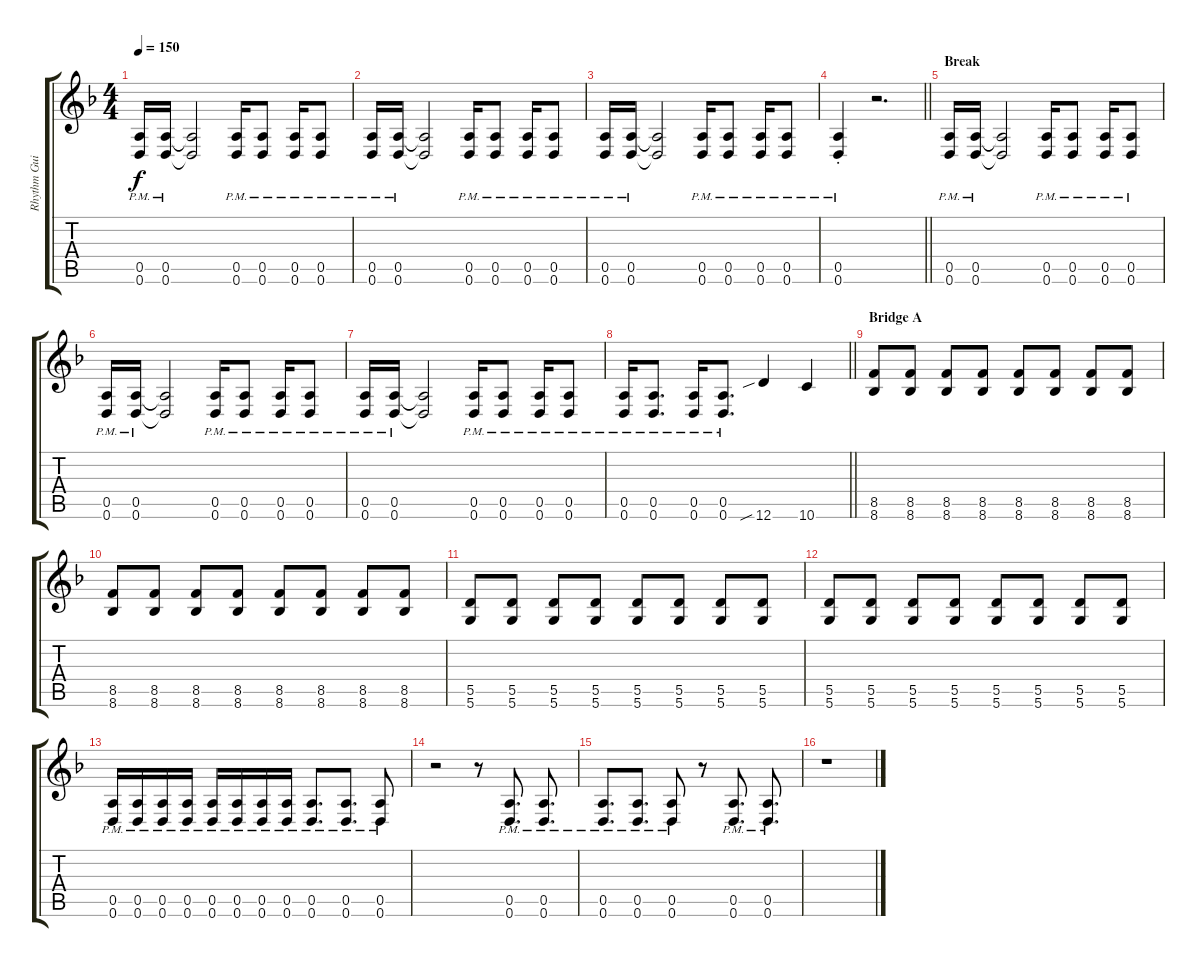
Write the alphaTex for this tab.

\track ("Rhythm Guitar" "Rhythm Gui") {instrument distortionguitar}
\staff {score tabs}
\tuning (E4 B3 G3 D3 A2 D2) {hide}
\ts (4 4)
\tempo 150
\clef g2
\ks f
(0.5{pm} 0.6{pm}).16{dy f} (0.5{pm} 0.6{pm}).16 (0.5{t} 0.6{t}).2 (0.5{pm} 0.6{pm}).16 (0.5{pm} 0.6{pm}).8 (0.5{pm} 0.6{pm}).16 (0.5{pm} 0.6{pm}).8 |
(0.5{pm} 0.6{pm}).16 (0.5{pm} 0.6{pm}).16 (0.5{t} 0.6{t}).2 (0.5{pm} 0.6{pm}).16 (0.5{pm} 0.6{pm}).8 (0.5{pm} 0.6{pm}).16 (0.5{pm} 0.6{pm}).8 |
(0.5{pm} 0.6{pm}).16 (0.5{pm} 0.6{pm}).16 (0.5{t} 0.6{t}).2 (0.5{pm} 0.6{pm}).16 (0.5{pm} 0.6{pm}).8 (0.5{pm} 0.6{pm}).16 (0.5{pm} 0.6{pm}).8 |
\barLineRight lightlight
(0.5{pm st} 0.6{pm st}).4 r.2{d} |
\section ("" "Break")
(0.5{pm} 0.6{pm}).16 (0.5{pm} 0.6{pm}).16 (0.5{t} 0.6{t}).2 (0.5{pm} 0.6{pm}).16 (0.5{pm} 0.6{pm}).8 (0.5{pm} 0.6{pm}).16 (0.5{pm} 0.6{pm}).8 |
(0.5{pm} 0.6{pm}).16 (0.5{pm} 0.6{pm}).16 (0.5{t} 0.6{t}).2 (0.5{pm} 0.6{pm}).16 (0.5{pm} 0.6{pm}).8 (0.5{pm} 0.6{pm}).16 (0.5{pm} 0.6{pm}).8 |
(0.5{pm} 0.6{pm}).16 (0.5{pm} 0.6{pm}).16 (0.5{t} 0.6{t}).2 (0.5{pm} 0.6{pm}).16 (0.5{pm} 0.6{pm}).8 (0.5{pm} 0.6{pm}).16 (0.5{pm} 0.6{pm}).8 |
\barLineRight lightlight
(0.5{pm} 0.6{pm}).16 (0.5{pm} 0.6{pm}).8{d} (0.5{pm} 0.6{pm}).16 (0.5{pm} 0.6{pm}).8{d} 12.6{sib}.4 10.6.4 |
\section ("" "Bridge A")
(8.5 8.6).8{balance 8} (8.5 8.6).8 (8.5 8.6).8 (8.5 8.6).8 (8.5 8.6).8 (8.5 8.6).8 (8.5 8.6).8 (8.5 8.6).8 |
(8.5 8.6).8 (8.5 8.6).8 (8.5 8.6).8 (8.5 8.6).8 (8.5 8.6).8 (8.5 8.6).8 (8.5 8.6).8 (8.5 8.6).8 |
(5.5 5.6).8 (5.5 5.6).8 (5.5 5.6).8 (5.5 5.6).8 (5.5 5.6).8 (5.5 5.6).8 (5.5 5.6).8 (5.5 5.6).8 |
(5.5 5.6).8 (5.5 5.6).8 (5.5 5.6).8 (5.5 5.6).8 (5.5 5.6).8 (5.5 5.6).8 (5.5 5.6).8 (5.5 5.6).8 |
(0.5{pm} 0.6{pm}).16 (0.5{pm} 0.6{pm}).16 (0.5{pm} 0.6{pm}).16 (0.5{pm} 0.6{pm}).16 (0.5{pm} 0.6{pm}).16 (0.5{pm} 0.6{pm}).16 (0.5{pm} 0.6{pm}).16 (0.5{pm} 0.6{pm}).16 (0.5{pm} 0.6{pm}).8{d} (0.5{pm} 0.6{pm}).8{d} (0.5{pm} 0.6{pm}).8 |
r.2 r.8 (0.5{pm} 0.6{pm}).8{d} (0.5{pm} 0.6{pm}).8{d} |
(0.5{pm} 0.6{pm}).8{d} (0.5{pm} 0.6{pm}).8{d} (0.5{pm} 0.6{pm}).8 r.8 (0.5{pm} 0.6{pm}).8{d} (0.5{pm} 0.6{pm}).8{d} |
r.1
